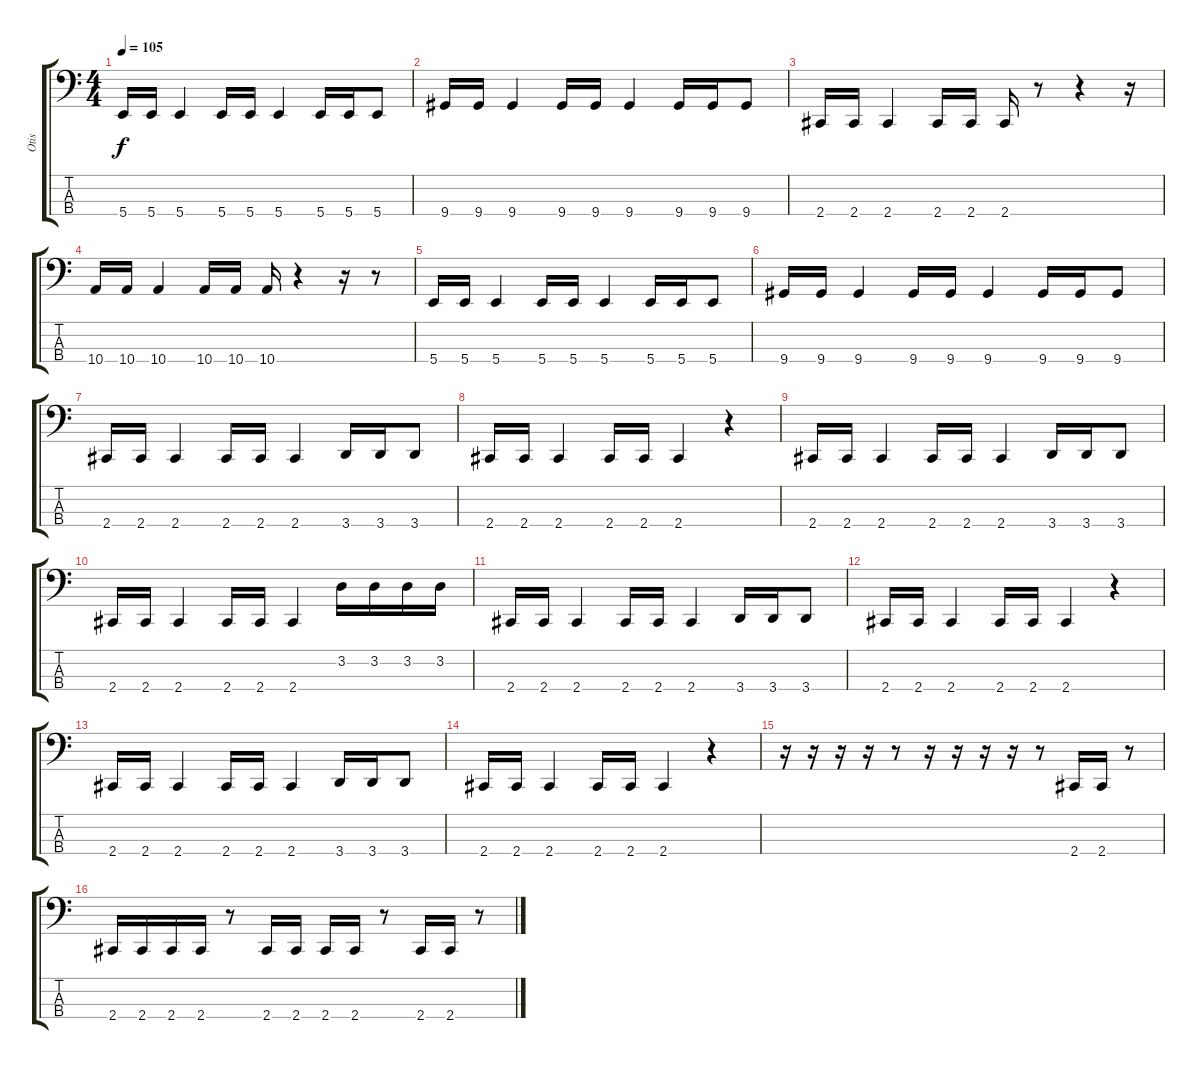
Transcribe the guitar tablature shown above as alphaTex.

\track ("Otis" "Otis") {instrument electricbassfinger}
\staff {score tabs}
\tuning (E2 B1 Gb1 B0) {hide}
\ts (4 4)
\tempo 105
\clef f4
\ks c
5.4.16{dy f} 5.4.16 5.4.4 5.4.16 5.4.16 5.4.4 5.4.16 5.4.16 5.4.8 |
9.4.16 9.4.16 9.4.4 9.4.16 9.4.16 9.4.4 9.4.16 9.4.16 9.4.8 |
2.4.16 2.4.16 2.4.4 2.4.16 2.4.16 2.4.16 r.8 r.4 r.16 |
10.4.16 10.4.16 10.4.4 10.4.16 10.4.16 10.4.16 r.4 r.16 r.8 |
5.4.16 5.4.16 5.4.4 5.4.16 5.4.16 5.4.4 5.4.16 5.4.16 5.4.8 |
9.4.16 9.4.16 9.4.4 9.4.16 9.4.16 9.4.4 9.4.16 9.4.16 9.4.8 |
2.4.16 2.4.16 2.4.4 2.4.16 2.4.16 2.4.4 3.4.16 3.4.16 3.4.8 |
2.4.16 2.4.16 2.4.4 2.4.16 2.4.16 2.4.4 r.4 |
2.4.16 2.4.16 2.4.4 2.4.16 2.4.16 2.4.4 3.4.16 3.4.16 3.4.8 |
2.4.16 2.4.16 2.4.4 2.4.16 2.4.16 2.4.4 3.2.16 3.2.16 3.2.16 3.2.16 |
2.4.16 2.4.16 2.4.4 2.4.16 2.4.16 2.4.4 3.4.16 3.4.16 3.4.8 |
2.4.16 2.4.16 2.4.4 2.4.16 2.4.16 2.4.4 r.4 |
2.4.16 2.4.16 2.4.4 2.4.16 2.4.16 2.4.4 3.4.16 3.4.16 3.4.8 |
2.4.16 2.4.16 2.4.4 2.4.16 2.4.16 2.4.4 r.4 |
r.16 r.16 r.16 r.16 r.8 r.16 r.16 r.16 r.16 r.8 2.4.16 2.4.16 r.8 |
2.4.16 2.4.16 2.4.16 2.4.16 r.8 2.4.16 2.4.16 2.4.16 2.4.16 r.8 2.4.16 2.4.16 r.8
